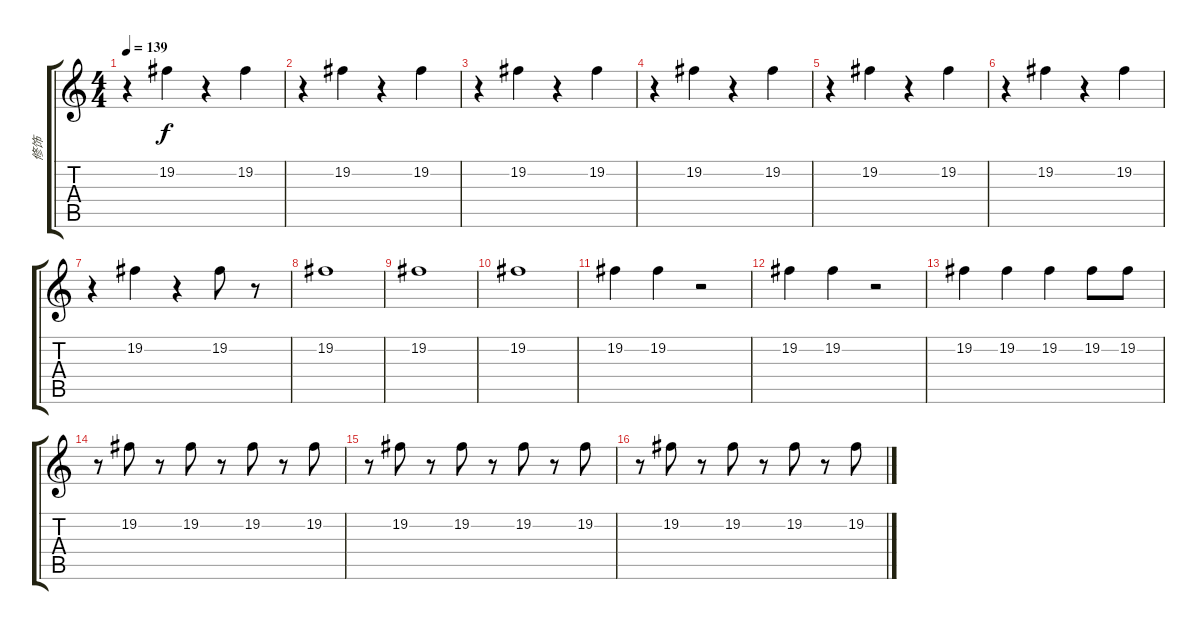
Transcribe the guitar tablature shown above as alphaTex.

\track ("修饰" "修饰") {instrument gunshot}
\staff {score tabs}
\tuning (E4 B3 G3 D3 A2 E2) {hide}
\ts (4 4)
\tempo 139
\clef g2
\ks c
r.4{dy f} 19.2.4 r.4 19.2.4 |
r.4 19.2.4 r.4 19.2.4 |
r.4 19.2.4 r.4 19.2.4 |
r.4 19.2.4 r.4 19.2.4 |
r.4 19.2.4 r.4 19.2.4 |
r.4 19.2.4 r.4 19.2.4 |
r.4 19.2.4 r.4 19.2.8 r.8 |
19.2.1 |
19.2.1 |
19.2.1 |
19.2.4 19.2.4 r.2 |
19.2.4 19.2.4 r.2 |
19.2.4 19.2.4 19.2.4 19.2.8 19.2.8 |
r.8 19.2.8 r.8 19.2.8 r.8 19.2.8 r.8 19.2.8 |
r.8 19.2.8 r.8 19.2.8 r.8 19.2.8 r.8 19.2.8 |
r.8 19.2.8 r.8 19.2.8 r.8 19.2.8 r.8 19.2.8
